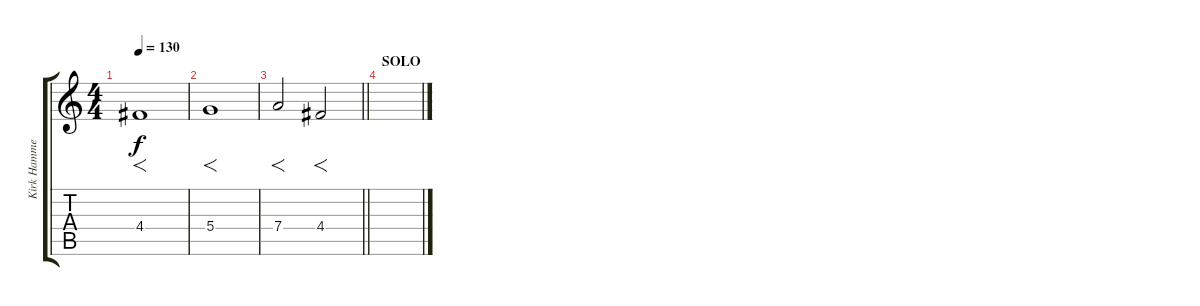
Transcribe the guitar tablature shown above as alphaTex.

\track ("Kirk Hammett" "Kirk Hamme") {instrument acousticguitarsteel}
\staff {score tabs}
\tuning (E4 B3 G3 D3 A2 E2) {hide}
\ts (4 4)
\tempo 130
\clef g2
\ks c
4.4.1{f dy f} |
5.4.1{f} |
\barLineRight lightlight
7.4.2{f} 4.4.2{f} |
\section ("" "SOLO")
